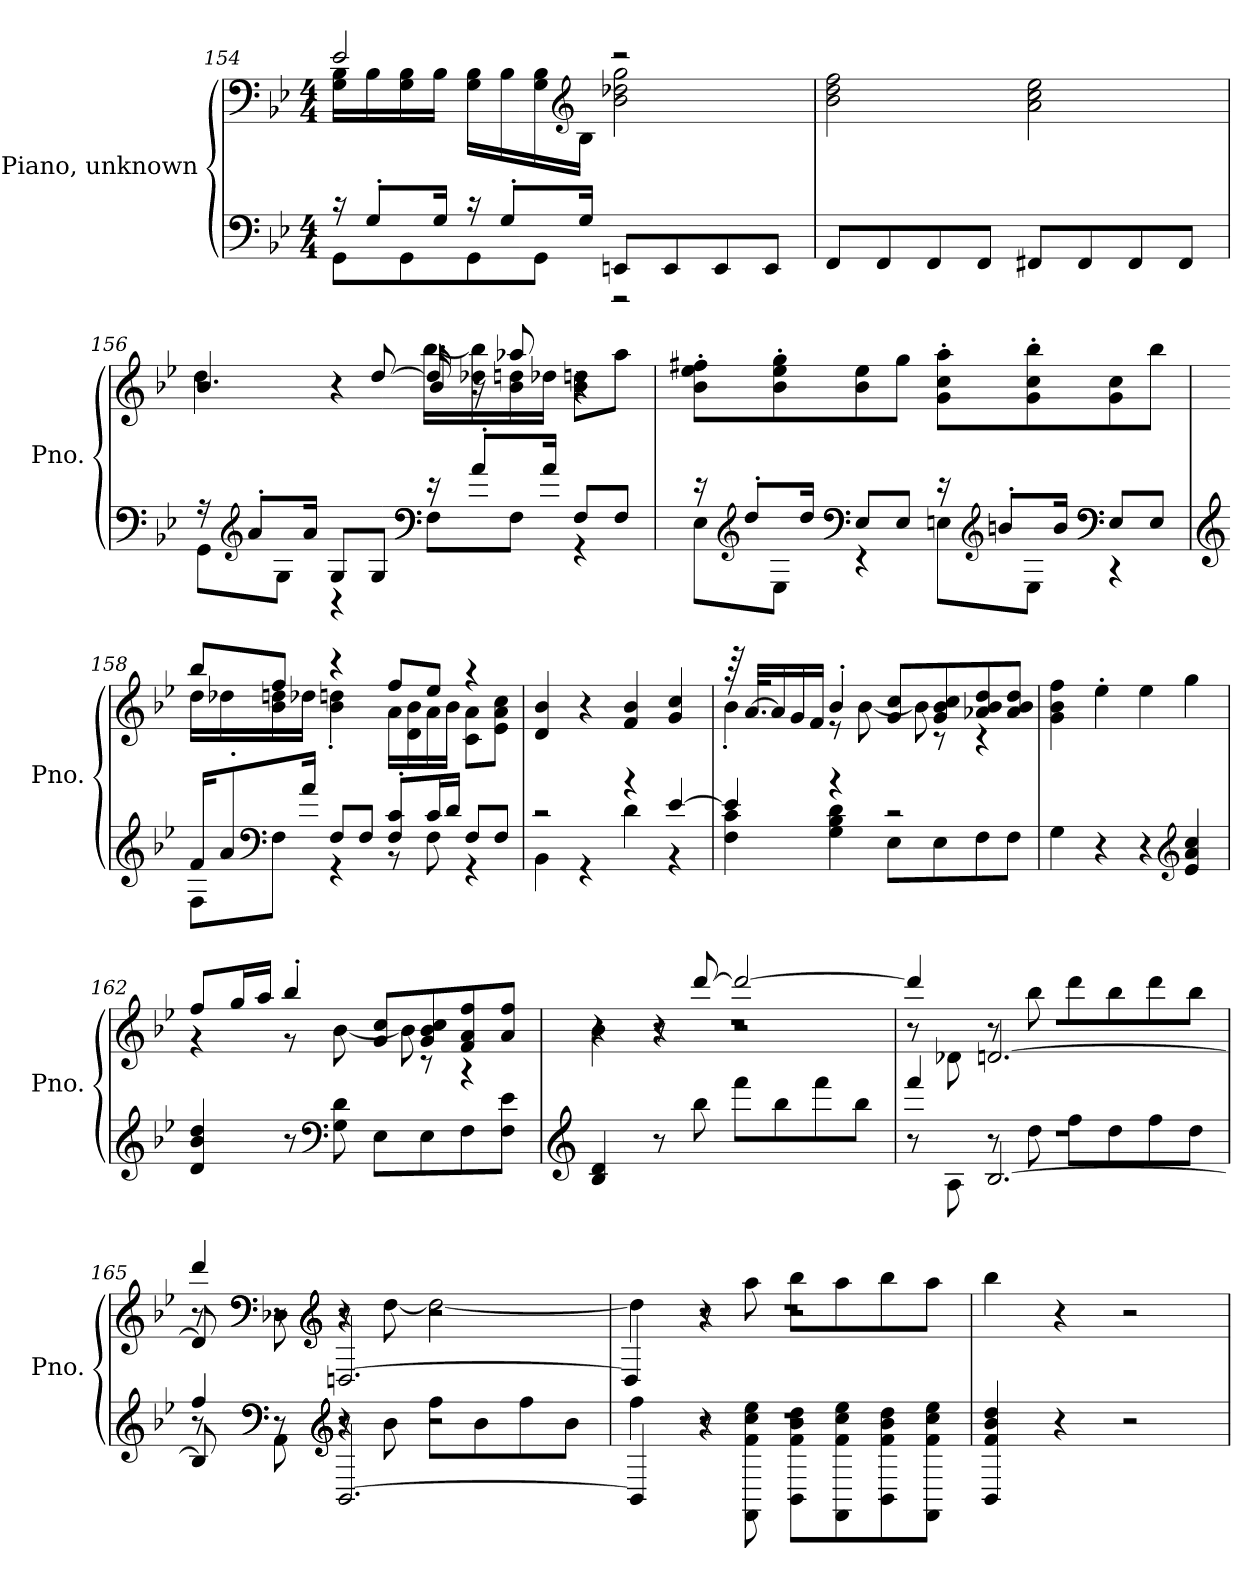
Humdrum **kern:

**kern	**kern
*part1	*part1
*staff2	*staff1
*I"Piano, unknown	*
*I'Pno.	*
!!LO:LB:g=z
*clefF4	*clefF4
*k[b-e-]	*k[b-e-]
*M4/4	*M4/4
=154	=154
*^	*^
16r	8GG\L	2e-/	16G\ 16B-\LL
8G'/L	.	.	16B-\
.	8GG\	.	16G\ 16B-\
16G/Jk	.	.	16B-\JJ
16r	8GG\	.	16G\ 16B-\LL
8G'/L	.	.	16B-\
.	8GG\J	.	16G\ 16B-\
*	*	*clefG2	*
16G/Jk	.	.	16B-\JJ
8EEn/L	2r	2r	2b-\ 2dd-X\ 2gg\
8EE/	.	.	.
8EE/	.	.	.
8EE/J	.	.	.
*v	*v	*	*
*	*v	*v
=155	=155
8FF/L	2b-\ 2dd\ 2ff\
8FF/	.
8FF/	.
8FF/J	.
8FF#X/L	2a\ 2cc\ 2ee-\
8FF#/	.
8FF#/	.
8FF#/J	.
!!LO:LB:g=z
=156	=156
*^	*^
*	*	*	*^
16r	8GG\L	4.b-/	4dd\	2r
*clefG2	*	*	*	*
8a'/L	.	.	.	.
.	8G\J	.	.	.
16a/Jk	.	.	.	.
8G/L	4r	.	4r	.
8G/J	.	[8dd/	.	.
*clefF4	*	*	*	*
16r	8F\L	16dd/]	[16bb-\LL	4b-'/
8a'/L	.	16r	16dd-X\ 16bb-\]	.
.	8F\J	8aa-X/	16b-\ 16ddn\	.
16a/Jk	.	.	16dd-X\JJ	.
8F/L	4r	4r	8b-\ 8ddn\L	4r
8F/J	.	.	8aa-\J	.
*	*	*v	*v	*v
=157	=157	=157
16r	8E-\L	8b-\' 8ee-\' 8ff#X\'L
*clefG2	*	*
8dd'/L	.	.
.	8E-\J	8b-\' 8ee-\' 8gg\'
16dd/Jk	.	.
*clefF4	*	*
8E-/L	4r	8b-\ 8ee-\
8E-/J	.	8gg\J
16r	8En\L	8g\' 8cc\' 8aa\'L
*clefG2	*	*
8bn'/L	.	.
.	8E\J	8g\' 8cc\' 8bb-\'
16b/Jk	.	.
*clefF4	*	*
8E/L	4r	8g\ 8cc\
8E/J	.	8bb-\J
!!LO:LB:g=z
=158	=158	=158
*clefG2	*	*
*	*	*^
16f/KL	8F\L	8bb-/L	16dd\LL
8a'/	.	.	16dd-X\
*clefF4	*	*	*
.	8F\J	8ff/J	16b-\ 16ddn\
16a/Jk	.	.	16dd-X\JJ
8F/L	4r	4r	4b-\' 4ddn\'
8F/J	.	.	.
8F/' 8c/'L	8r	8ff/L	16a\LL
.	.	.	16d\ 16b-\
16c/L	8F\	8ee-/J	16a\
16d/JJ	.	.	16b-\JJ
8F/L	4r	4r	8c\ 8a\L
8F/J	.	.	8e-\ 8a\ 8cc\J
*	*	*v	*v
=159	=159	=159
2r	4BB-\	4d/ 4b-/
.	4r	4r
4r	4d\	4f/ 4b-/
[4e-/	4r	4g/ 4cc/
=160	=160	=160
*	*	*^
4e-/]	4F\ 4c\	64r	4b-'\
.	.	[32.a/KLL	.
.	.	16a/]	.
.	.	16g/	.
.	.	16f/JJ	.
4r	4G\ 4B-\ 4d\	4b-'/	8r
.	.	.	[8b-\
2r	8E-\L	8g/ 8cc/L	8b-\]
.	8E-\	8g/ 8b-/ 8cc/	8r
.	8F\	8a-X/ 8b-/ 8dd/	4r
.	8F\J	8a-/ 8b-/ 8dd/J	.
*v	*v	*	*
*	*v	*v
=161	=161
4G\	4g\ 4b-\ 4ff\
4r	4ee-'\
4r	4ee-\
*clefG2	*
4e-/ 4a/ 4cc/	4gg\
!!LO:LB:g=z
=162	=162
*	*^
4d/ 4b-/ 4dd/	8ff/L	4r
.	16gg/L	.
.	16aa/JJ	.
8r	4bb-'/	8r
*clefF4	*	*
8G\ 8d\	.	[8b-\
8E-\L	8g/ 8cc/L	8b-\]
8E-\	8g/ 8b-/ 8cc/	8r
8F\	8f/ 8a/ 8ff/	4r
8F\ 8e-\J	8a/ 8ff/J	.
*	*v	*v
=163	=163
*clefG2	*
*	*^
*	*	*^
4B-/ 4d/	1r	4b-\	4r
8r	.	4r	8r
8bb-\	.	.	[8ddd/
8fff\L	.	2r	2ddd/_
8bb-\	.	.	.
8fff\	.	.	.
8bb-\J	.	.	.
=164	=164	=164	=164
*^	*	*	*
*	*^	*	*	*
1r	8r	4fff/	1r	8r	4ddd/]
.	8A\	.	.	8d-X\	.
.	8r	[2.B-/	.	8r	[2.dn/
.	8dd\	.	.	8bb-\	.
.	8ff\L	.	.	8ddd\L	.
.	8dd\	.	.	8bb-\	.
.	8ff\	.	.	8ddd\	.
.	8dd\J	.	.	8bb-\J	.
!!LO:PB:g=z	!!	!!
=165	=165	=165	=165	=165	=165
4ff/	8r	8B-/]	4ddd/	8r	8d/]
*clefF4	*	*	*clefF4	*	*
.	8AA\	8r	.	8D-X\	8r
*clefG2	*	*	*clefG2	*	*
4r	8r	[2.BB-/	4r	8r	[2.Dn/
.	8b-\	.	.	[8dd\	.
2r	8ff\L	.	2r	2dd\_	.
.	8b-\	.	.	.	.
.	8ff\	.	.	.	.
.	8b-\J	.	.	.	.
=166	=166	=166	=166	=166	=166
1r	4ff\	4BB-/]	1r	4dd\]	4D/]
.	8r	4r	.	8r	4r
.	8FF\ 8f\ 8cc\ 8ee-\	.	.	8aa\	.
.	8BB-\ 8f\ 8b-\ 8dd\L	2r	.	8bb-\L	2r
.	8FF\ 8f\ 8cc\ 8ee-\	.	.	8aa\	.
.	8BB-\ 8f\ 8b-\ 8dd\	.	.	8bb-\	.
.	8FF\ 8f\ 8cc\ 8ee-\J	.	.	8aa\J	.
*v	*v	*v	*	*	*
*	*v	*v	*v
=167	=167
4BB-/ 4f/ 4b-/ 4dd/	4bb-\
4r	4r
2r	2r
=	=
*-	*-
